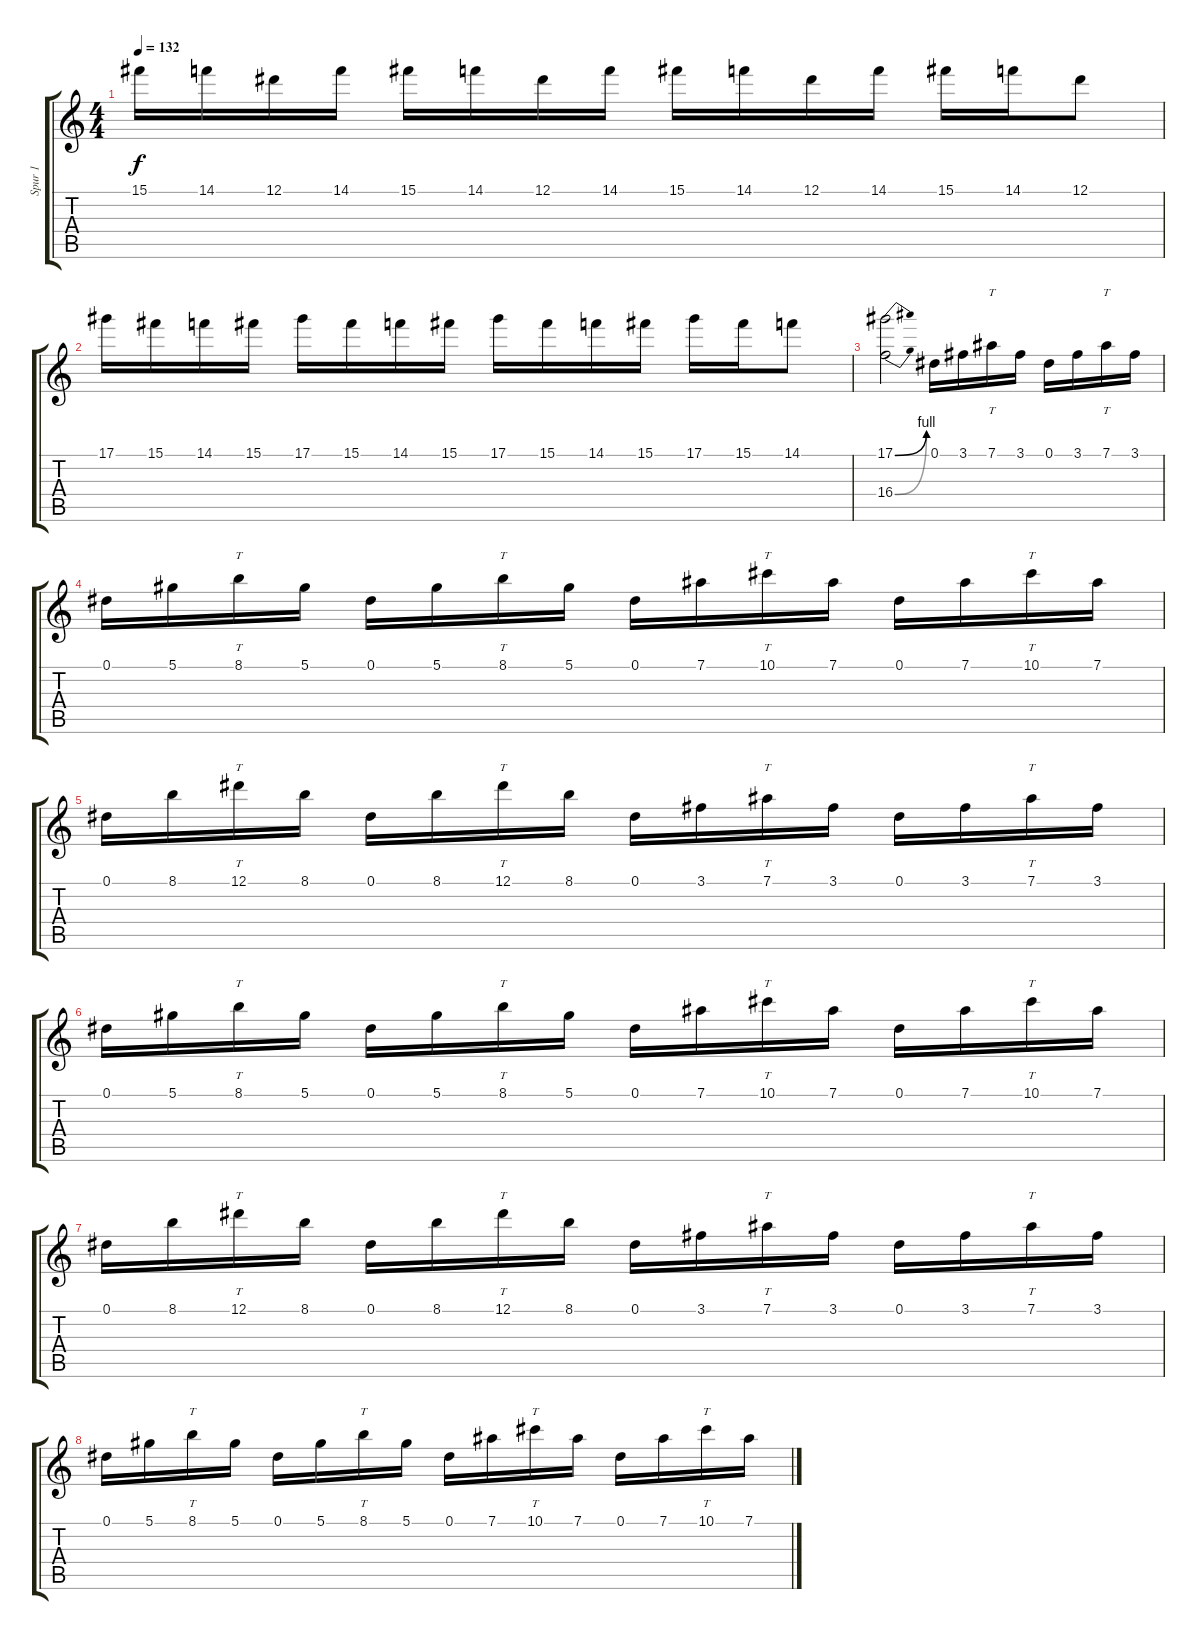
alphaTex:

\track ("Spur 1" "Spur 1") {instrument distortionguitar}
\staff {score tabs}
\tuning (Eb4 Bb3 Gb3 Db3 Ab2 Eb2) {hide}
\ts (4 4)
\tempo 132
\clef g2
\ks c
15.1.16{dy f} 14.1.16 12.1.16 14.1.16 15.1.16 14.1.16 12.1.16 14.1.16 15.1.16 14.1.16 12.1.16 14.1.16 15.1.16 14.1.16 12.1.8 |
17.1.16 15.1.16 14.1.16 15.1.16 17.1.16 15.1.16 14.1.16 15.1.16 17.1.16 15.1.16 14.1.16 15.1.16 17.1.16 15.1.16 14.1.8 |
(17.1{be (bend 0 0 60 4)} 16.4{be (bend 0 0 60 4)}).2 0.1.16 3.1.16 7.1.16{tt} 3.1.16 0.1.16 3.1.16 7.1.16{tt} 3.1.16 |
0.1.16 5.1.16 8.1.16{tt} 5.1.16 0.1.16 5.1.16 8.1.16{tt} 5.1.16 0.1.16 7.1.16 10.1.16{tt} 7.1.16 0.1.16 7.1.16 10.1.16{tt} 7.1.16 |
0.1.16 8.1.16 12.1.16{tt} 8.1.16 0.1.16 8.1.16 12.1.16{tt} 8.1.16 0.1.16 3.1.16 7.1.16{tt} 3.1.16 0.1.16 3.1.16 7.1.16{tt} 3.1.16 |
0.1.16 5.1.16 8.1.16{tt} 5.1.16 0.1.16 5.1.16 8.1.16{tt} 5.1.16 0.1.16 7.1.16 10.1.16{tt} 7.1.16 0.1.16 7.1.16 10.1.16{tt} 7.1.16 |
0.1.16 8.1.16 12.1.16{tt} 8.1.16 0.1.16 8.1.16 12.1.16{tt} 8.1.16 0.1.16 3.1.16 7.1.16{tt} 3.1.16 0.1.16 3.1.16 7.1.16{tt} 3.1.16 |
0.1.16 5.1.16 8.1.16{tt} 5.1.16 0.1.16 5.1.16 8.1.16{tt} 5.1.16 0.1.16 7.1.16 10.1.16{tt} 7.1.16 0.1.16 7.1.16 10.1.16{tt} 7.1.16
